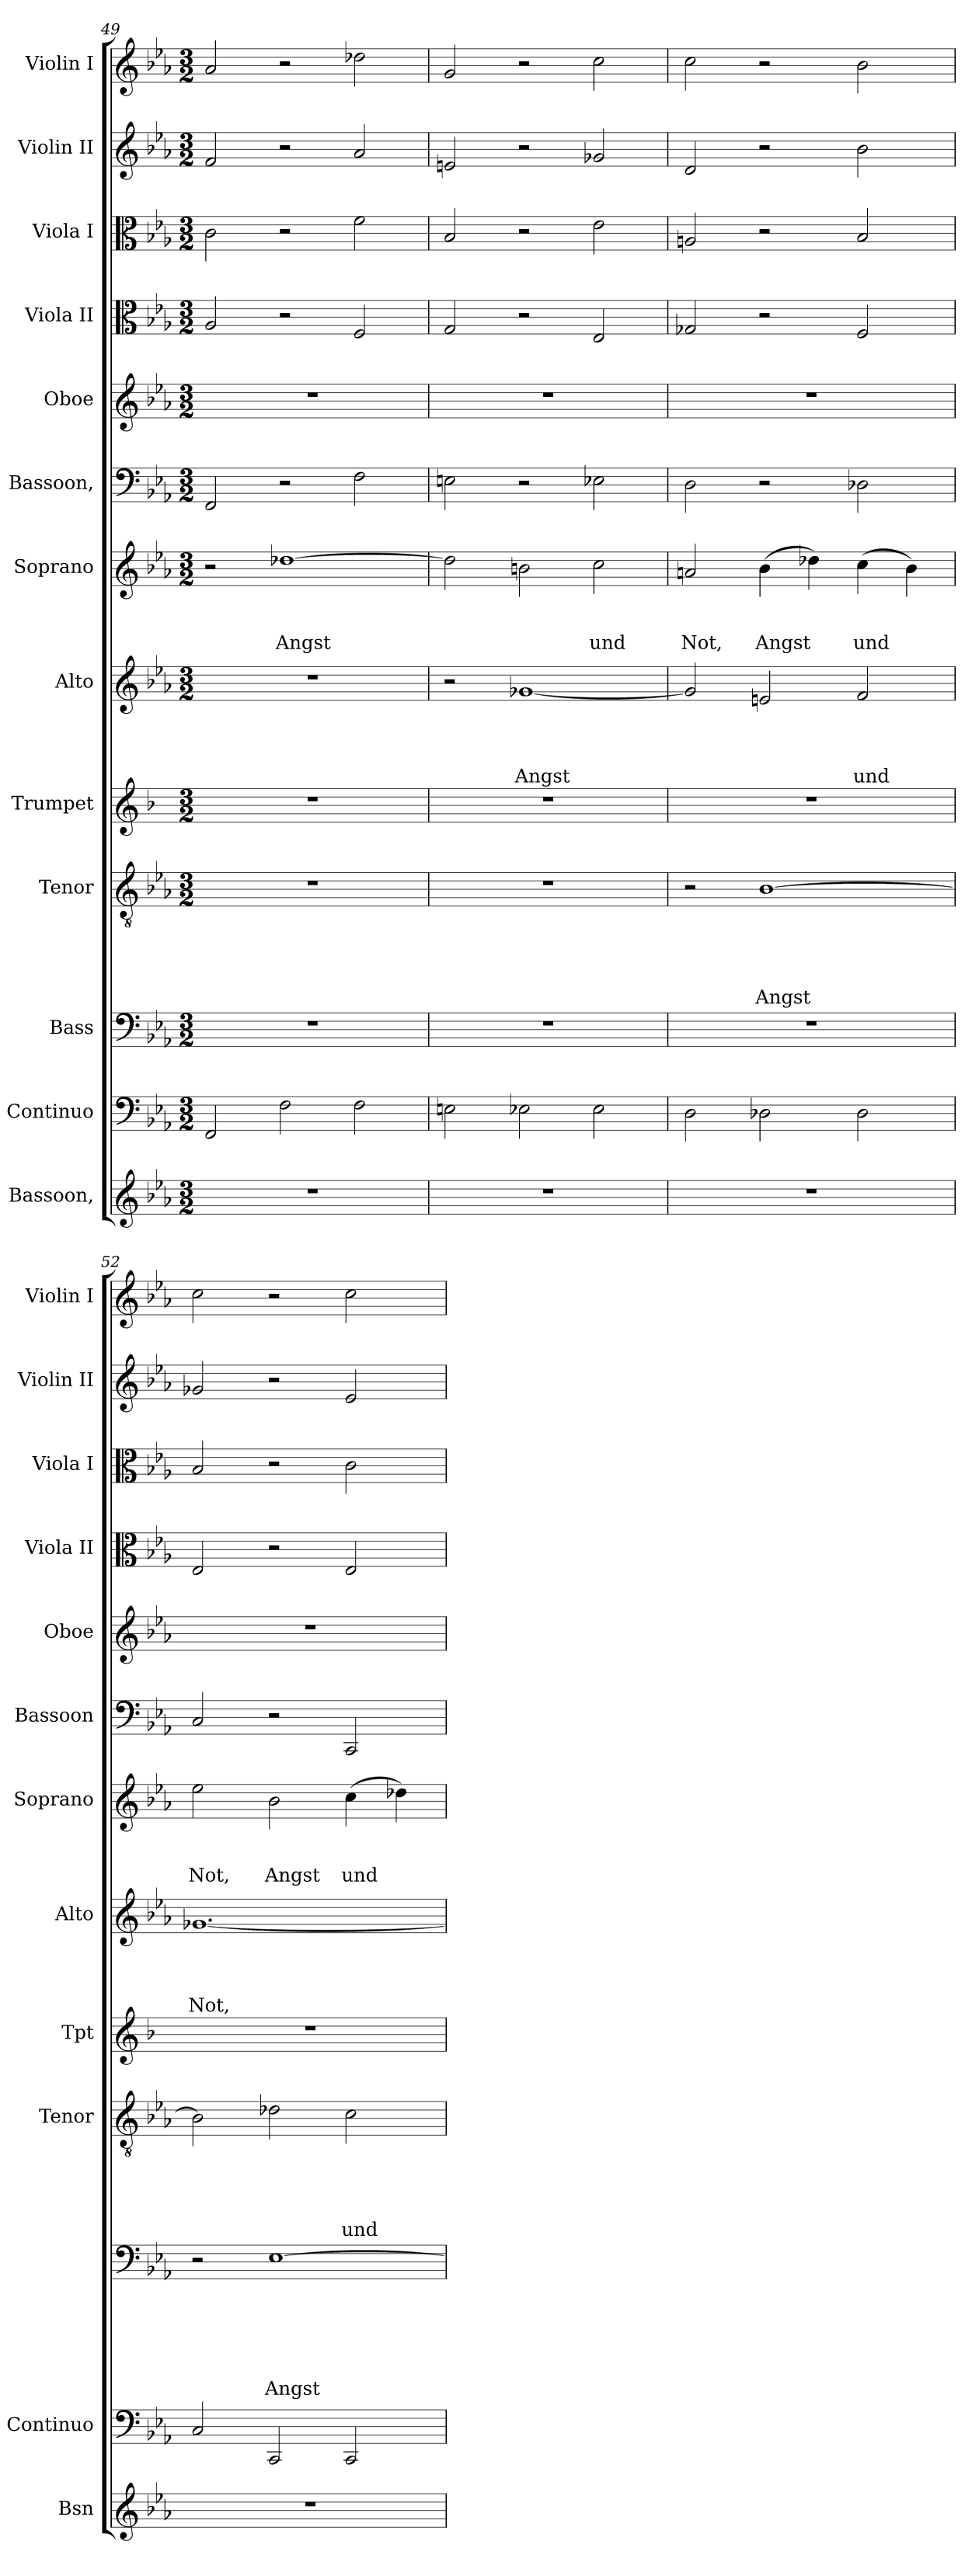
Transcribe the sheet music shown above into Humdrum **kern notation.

**kern	**kern	**kern	**text	**text	**text	**text	**text	**text	**kern	**text	**text	**text	**text	**text	**kern	**kern	**text	**text	**text	**text	**kern	**text	**text	**text	**kern	**kern	**kern	**kern	**kern	**kern
*part13	*part12	*part11	*part11	*part11	*part11	*part11	*part11	*part11	*part10	*part10	*part10	*part10	*part10	*part10	*part9	*part8	*part8	*part8	*part8	*part8	*part7	*part7	*part7	*part7	*part6	*part5	*part4	*part3	*part2	*part1
*staff13	*staff12	*staff11	*staff11	*staff11	*staff11	*staff11	*staff11	*staff11	*staff10	*staff10	*staff10	*staff10	*staff10	*staff10	*staff9	*staff8	*staff8	*staff8	*staff8	*staff8	*staff7	*staff7	*staff7	*staff7	*staff6	*staff5	*staff4	*staff3	*staff2	*staff1
*I"Bassoon,	*I"Continuo	*I"Bass	*	*	*	*	*	*	*I"Tenor	*	*	*	*	*	*I"Trumpet	*I"Alto	*	*	*	*	*I"Soprano	*	*	*	*I"Bassoon,	*I"Oboe	*I"Viola II	*I"Viola I	*I"Violin II	*I"Violin I
*I'Bsn	*I'Continuo	*	*	*	*	*	*	*	*I'Tenor	*	*	*	*	*	*I'Tpt	*I'Alto	*	*	*	*	*I'Soprano	*	*	*	*I'Bassoon	*I'Oboe	*I'Viola II	*I'Viola I	*I'Violin II	*I'Violin I
*clefG2	*clefF4	*clefF4	*	*	*	*	*	*	*clefGv2	*	*	*	*	*	*clefG2	*clefG2	*	*	*	*	*clefG2	*	*	*	*clefF4	*clefG2	*clefC3	*clefC3	*clefG2	*clefG2
*	*	*	*	*	*	*	*	*	*	*	*	*	*	*	*ITrd1c2	*	*	*	*	*	*	*	*	*	*	*	*	*	*	*
*k[b-e-a-]	*k[b-e-a-]	*k[b-e-a-]	*	*	*	*	*	*	*k[b-e-a-]	*	*	*	*	*	*k[b-e-a-]	*k[b-e-a-]	*	*	*	*	*k[b-e-a-]	*	*	*	*k[b-e-a-]	*k[b-e-a-]	*k[b-e-a-]	*k[b-e-a-]	*k[b-e-a-]	*k[b-e-a-]
*E-:	*E-:	*E-:	*	*	*	*	*	*	*E-:	*	*	*	*	*	*E-:	*E-:	*	*	*	*	*E-:	*	*	*	*E-:	*E-:	*E-:	*E-:	*E-:	*E-:
*M3/2	*M3/2	*M3/2	*	*	*	*	*	*	*M3/2	*	*	*	*	*	*M3/2	*M3/2	*	*	*	*	*M3/2	*	*	*	*M3/2	*M3/2	*M3/2	*M3/2	*M3/2	*M3/2
=49	=49	=49	=49	=49	=49	=49	=49	=49	=49	=49	=49	=49	=49	=49	=49	=49	=49	=49	=49	=49	=49	=49	=49	=49	=49	=49	=49	=49	=49	=49
1.r	2FF/	1.r	.	.	.	.	.	.	1.r	.	.	.	.	.	1.r	1.r	.	.	.	.	2r	.	.	.	2FF/	1.r	2A-/	2c\	2f/	2a-/
!	!	!	!	!	!	!	!	!	!	!	!	!	!	!	!	!	!	!	!	!	!	!	!	!LO:LY:b	!	!	!	!	!	!
.	2F\	.	.	.	.	.	.	.	.	.	.	.	.	.	.	.	.	.	.	.	[>1dd-X	.	.	Angst	2r	.	2r	2r	2r	2r
.	2F\	.	.	.	.	.	.	.	.	.	.	.	.	.	.	.	.	.	.	.	.	.	.	.	2F\	.	2F/	2f\	2a-/	2dd-X\
=50	=50	=50	=50	=50	=50	=50	=50	=50	=50	=50	=50	=50	=50	=50	=50	=50	=50	=50	=50	=50	=50	=50	=50	=50	=50	=50	=50	=50	=50	=50
1.r	2En\	1.r	.	.	.	.	.	.	1.r	.	.	.	.	.	1.r	2r	.	.	.	.	2dd-\]	.	.	.	2En\	1.r	2G/	2B-/	2en/	2g/
!	!	!	!	!	!	!	!	!	!	!	!	!	!	!	!	!	!	!	!	!LO:LY:b	!	!	!	!	!	!	!	!	!	!
.	2E-X\	.	.	.	.	.	.	.	.	.	.	.	.	.	.	[<1g-X	.	.	.	Angst	2bn\	.	.	.	2r	.	2r	2r	2r	2r
!	!	!	!	!	!	!	!	!	!	!	!	!	!	!	!	!	!	!	!	!	!	!	!	!LO:LY:b	!	!	!	!	!	!
.	2E-\	.	.	.	.	.	.	.	.	.	.	.	.	.	.	.	.	.	.	.	2cc\	.	.	und	2E-X\	.	2E-/	2e-\	2g-X/	2cc\
=51	=51	=51	=51	=51	=51	=51	=51	=51	=51	=51	=51	=51	=51	=51	=51	=51	=51	=51	=51	=51	=51	=51	=51	=51	=51	=51	=51	=51	=51	=51
!	!	!	!	!	!	!	!	!	!	!	!	!	!	!	!	!	!	!	!	!	!	!	!	!LO:LY:b	!	!	!	!	!	!
1.r	2D\	1.r	.	.	.	.	.	.	2r	.	.	.	.	.	1.r	2g-/]	.	.	.	.	2an/	.	.	Not,	2D\	1.r	2G-X/	2An/	2d/	2cc\
!	!	!	!	!	!	!	!	!	!	!	!	!	!	!LO:LY:b	!	!	!	!	!	!	!	!	!	!LO:LY:b	!	!	!	!	!	!
.	2D-X\	.	.	.	.	.	.	.	[>1B-	.	.	.	.	Angst	.	2en/	.	.	.	.	(>4b-\	.	.	Angst	2r	.	2r	2r	2r	2r
.	.	.	.	.	.	.	.	.	.	.	.	.	.	.	.	.	.	.	.	.	4dd-X\)	.	.	.	.	.	.	.	.	.
!	!	!	!	!	!	!	!	!	!	!	!	!	!	!	!	!	!	!	!	!LO:LY:b	!	!	!	!LO:LY:b	!	!	!	!	!	!
.	2D-\	.	.	.	.	.	.	.	.	.	.	.	.	.	.	2f/	.	.	.	und	(>4cc\	.	.	und	2D-X\	.	2F/	2B-/	2b-\	2b-\
.	.	.	.	.	.	.	.	.	.	.	.	.	.	.	.	.	.	.	.	.	4b-\)	.	.	.	.	.	.	.	.	.
=52	=52	=52	=52	=52	=52	=52	=52	=52	=52	=52	=52	=52	=52	=52	=52	=52	=52	=52	=52	=52	=52	=52	=52	=52	=52	=52	=52	=52	=52	=52
!	!	!	!	!	!	!	!	!	!	!	!	!	!	!	!	!	!	!	!	!LO:LY:b	!	!	!	!LO:LY:b	!	!	!	!	!	!
1.r	2C/	2r	.	.	.	.	.	.	2B-\]	.	.	.	.	.	1.r	[<1.g-X	.	.	.	Not,	2ee-\	.	.	Not,	2C/	1.r	2E-/	2B-/	2g-X/	2cc\
!	!	!	!	!	!	!	!	!LO:LY:b	!	!	!	!	!	!	!	!	!	!	!	!	!	!	!	!LO:LY:b	!	!	!	!	!	!
.	2CC/	[>1E-	.	.	.	.	.	Angst	2d-X\	.	.	.	.	.	.	.	.	.	.	.	2b-\	.	.	Angst	2r	.	2r	2r	2r	2r
!	!	!	!	!	!	!	!	!	!	!	!	!	!	!LO:LY:b	!	!	!	!	!	!	!	!	!	!LO:LY:b	!	!	!	!	!	!
.	2CC/	.	.	.	.	.	.	.	2c\	.	.	.	.	und	.	.	.	.	.	.	(>4cc\	.	.	und	2CC/	.	2E-/	2c\	2e-/	2cc\
.	.	.	.	.	.	.	.	.	.	.	.	.	.	.	.	.	.	.	.	.	4dd-X\)	.	.	.	.	.	.	.	.	.
=	=	=	=	=	=	=	=	=	=	=	=	=	=	=	=	=	=	=	=	=	=	=	=	=	=	=	=	=	=	=
*-	*-	*-	*-	*-	*-	*-	*-	*-	*-	*-	*-	*-	*-	*-	*-	*-	*-	*-	*-	*-	*-	*-	*-	*-	*-	*-	*-	*-	*-	*-
